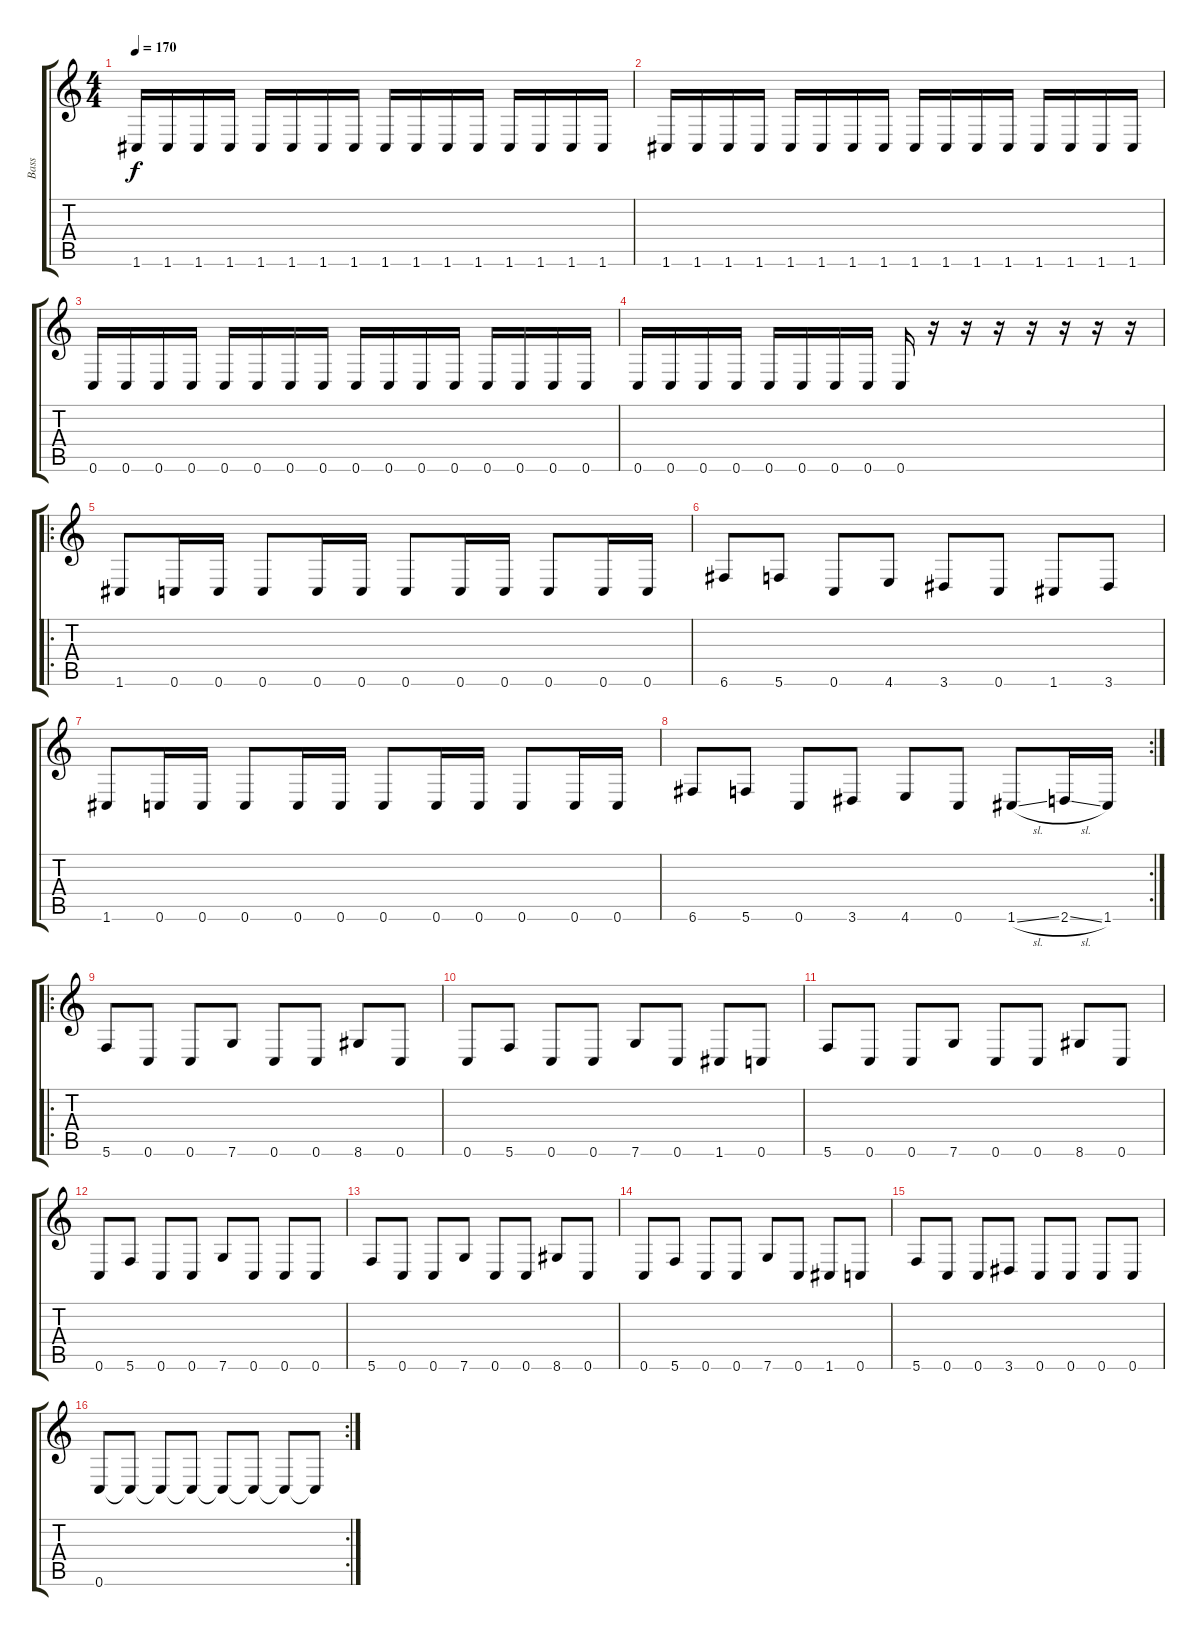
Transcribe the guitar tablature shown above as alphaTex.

\track ("Bass" "Bass") {instrument slapbass1}
\staff {score tabs}
\tuning (D4 A3 F3 C3 G2 C2) {hide}
\ts (4 4)
\tempo 170
\clef g2
\ks c
1.6.16{dy f} 1.6.16 1.6.16 1.6.16 1.6.16 1.6.16 1.6.16 1.6.16 1.6.16 1.6.16 1.6.16 1.6.16 1.6.16 1.6.16 1.6.16 1.6.16 |
1.6.16 1.6.16 1.6.16 1.6.16 1.6.16 1.6.16 1.6.16 1.6.16 1.6.16 1.6.16 1.6.16 1.6.16 1.6.16 1.6.16 1.6.16 1.6.16 |
0.6.16 0.6.16 0.6.16 0.6.16 0.6.16 0.6.16 0.6.16 0.6.16 0.6.16 0.6.16 0.6.16 0.6.16 0.6.16 0.6.16 0.6.16 0.6.16 |
0.6.16 0.6.16 0.6.16 0.6.16 0.6.16 0.6.16 0.6.16 0.6.16 0.6.16 r.16 r.16 r.16 r.16 r.16 r.16 r.16 |
\ro
1.6.8{volume 7 instrument slapbass1} 0.6.16 0.6.16 0.6.8 0.6.16 0.6.16 0.6.8 0.6.16 0.6.16 0.6.8 0.6.16 0.6.16 |
6.6.8 5.6.8 0.6.8 4.6.8 3.6.8 0.6.8 1.6.8 3.6.8 |
1.6.8 0.6.16 0.6.16 0.6.8 0.6.16 0.6.16 0.6.8 0.6.16 0.6.16 0.6.8 0.6.16 0.6.16 |
\rc 2
6.6.8 5.6.8 0.6.8 3.6.8 4.6.8 0.6.8 1.6{sl}.8 2.6{sl}.16 1.6.16 |
\ro
5.6.8{volume 16 instrument electricbassfinger} 0.6.8 0.6.8 7.6.8 0.6.8 0.6.8 8.6.8 0.6.8 |
0.6.8 5.6.8 0.6.8 0.6.8 7.6.8 0.6.8 1.6.8 0.6.8 |
5.6.8 0.6.8 0.6.8 7.6.8 0.6.8 0.6.8 8.6.8 0.6.8 |
0.6.8 5.6.8 0.6.8 0.6.8 7.6.8 0.6.8 0.6.8 0.6.8 |
5.6.8 0.6.8 0.6.8 7.6.8 0.6.8 0.6.8 8.6.8 0.6.8 |
0.6.8 5.6.8 0.6.8 0.6.8 7.6.8 0.6.8 1.6.8 0.6.8 |
5.6.8 0.6.8 0.6.8 3.6.8 0.6.8 0.6.8 0.6.8 0.6.8 |
\rc 2
0.6.8 0.6{t}.8 0.6{t}.8 0.6{t}.8 0.6{t}.8 0.6{t}.8 0.6{t}.8 0.6{t}.8
